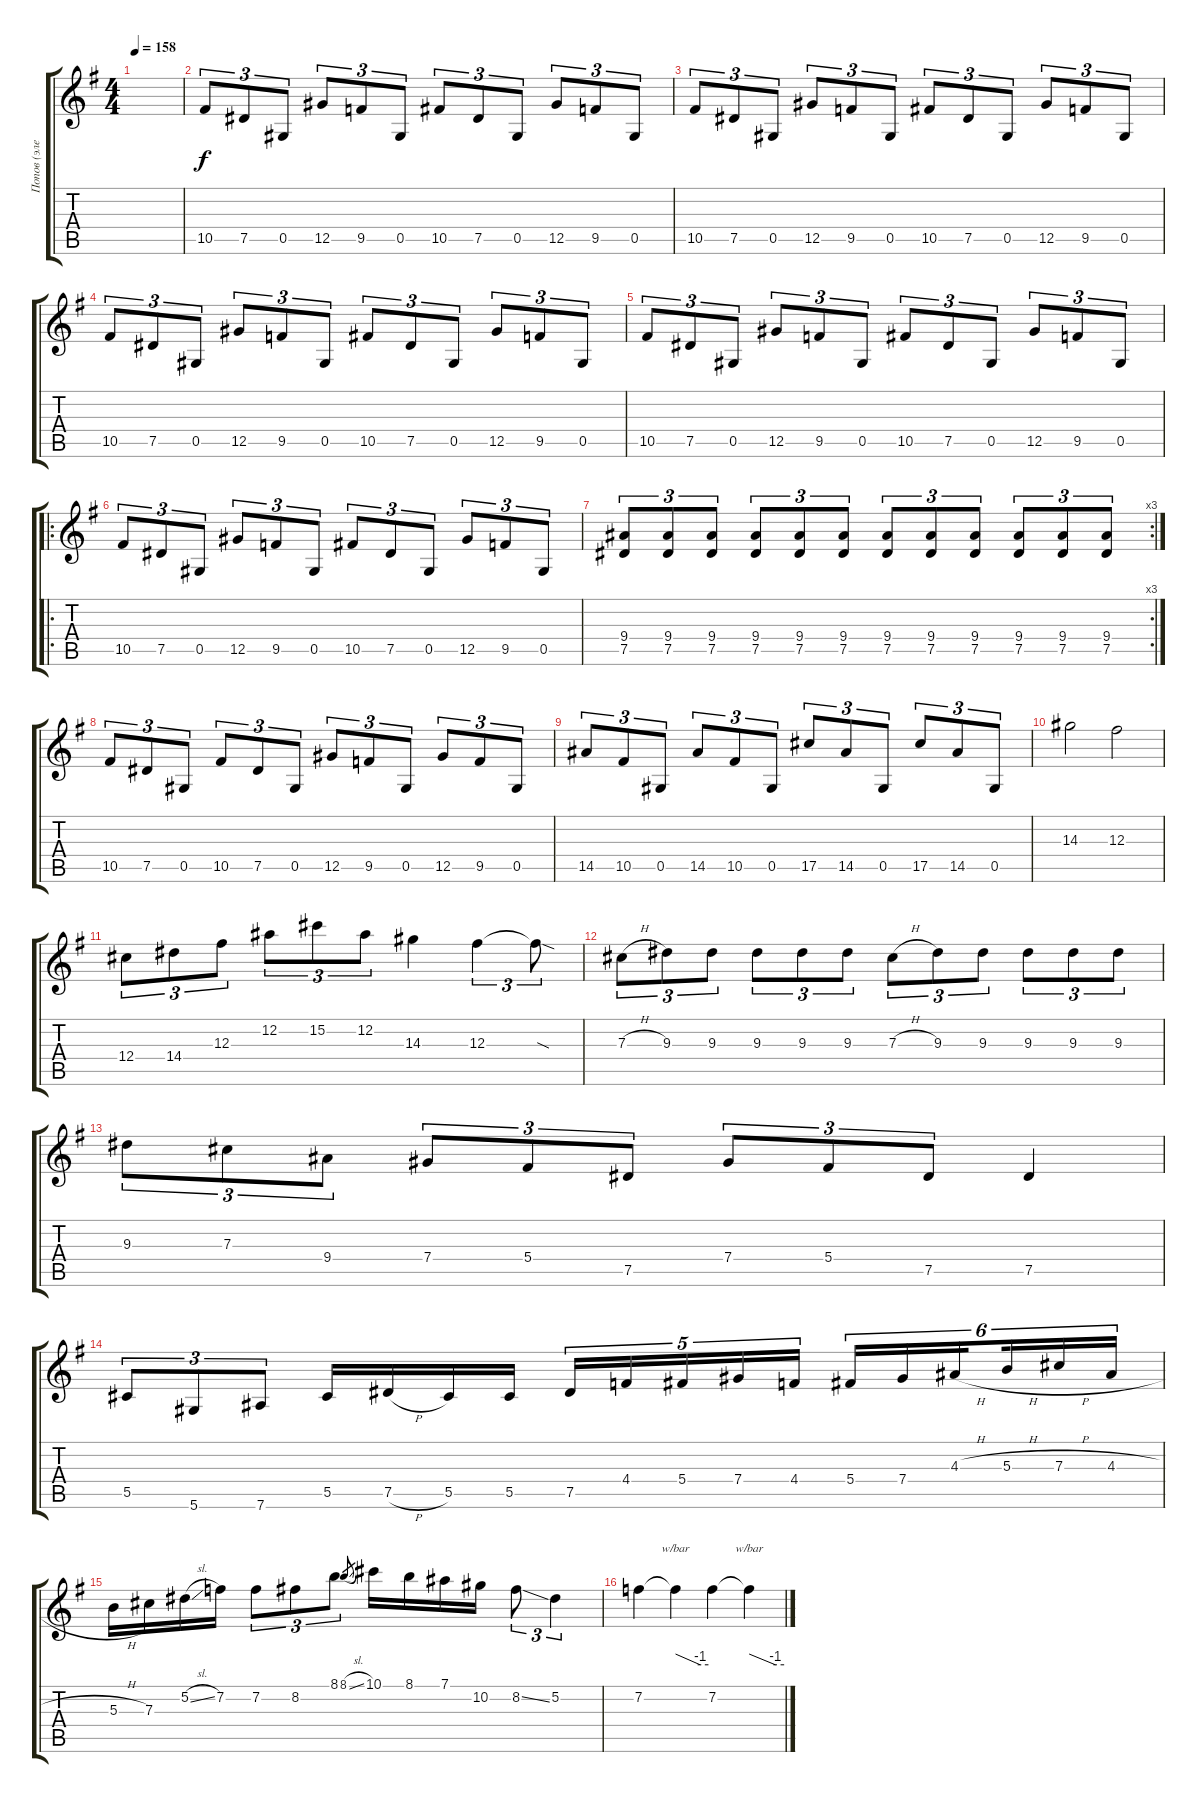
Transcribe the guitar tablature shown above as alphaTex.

\track ("Попов (электро)" "Попов (эле") {instrument distortionguitar}
\staff {score tabs}
\tuning (Eb4 Bb3 Gb3 Db3 Ab2 Eb2) {hide}
\ts (4 4)
\tempo 158
\clef g2
\ks g
|
10.5.8{tu (3 2)} 7.5.8{tu (3 2)} 0.5.8{tu (3 2)} 12.5.8{tu (3 2)} 9.5.8{tu (3 2)} 0.5.8{tu (3 2)} 10.5.8{tu (3 2)} 7.5.8{tu (3 2)} 0.5.8{tu (3 2)} 12.5.8{tu (3 2)} 9.5.8{tu (3 2)} 0.5.8{tu (3 2)} |
10.5.8{tu (3 2)} 7.5.8{tu (3 2)} 0.5.8{tu (3 2)} 12.5.8{tu (3 2)} 9.5.8{tu (3 2)} 0.5.8{tu (3 2)} 10.5.8{tu (3 2)} 7.5.8{tu (3 2)} 0.5.8{tu (3 2)} 12.5.8{tu (3 2)} 9.5.8{tu (3 2)} 0.5.8{tu (3 2)} |
10.5.8{tu (3 2)} 7.5.8{tu (3 2)} 0.5.8{tu (3 2)} 12.5.8{tu (3 2)} 9.5.8{tu (3 2)} 0.5.8{tu (3 2)} 10.5.8{tu (3 2)} 7.5.8{tu (3 2)} 0.5.8{tu (3 2)} 12.5.8{tu (3 2)} 9.5.8{tu (3 2)} 0.5.8{tu (3 2)} |
10.5.8{tu (3 2)} 7.5.8{tu (3 2)} 0.5.8{tu (3 2)} 12.5.8{tu (3 2)} 9.5.8{tu (3 2)} 0.5.8{tu (3 2)} 10.5.8{tu (3 2)} 7.5.8{tu (3 2)} 0.5.8{tu (3 2)} 12.5.8{tu (3 2)} 9.5.8{tu (3 2)} 0.5.8{tu (3 2)} |
\ro
10.5.8{tu (3 2)} 7.5.8{tu (3 2)} 0.5.8{tu (3 2)} 12.5.8{tu (3 2)} 9.5.8{tu (3 2)} 0.5.8{tu (3 2)} 10.5.8{tu (3 2)} 7.5.8{tu (3 2)} 0.5.8{tu (3 2)} 12.5.8{tu (3 2)} 9.5.8{tu (3 2)} 0.5.8{tu (3 2)} |
\rc 3
(9.4 7.5).8{tu (3 2)} (9.4 7.5).8{tu (3 2)} (9.4 7.5).8{tu (3 2)} (9.4 7.5).8{tu (3 2)} (9.4 7.5).8{tu (3 2)} (9.4 7.5).8{tu (3 2)} (9.4 7.5).8{tu (3 2)} (9.4 7.5).8{tu (3 2)} (9.4 7.5).8{tu (3 2)} (9.4 7.5).8{tu (3 2)} (9.4 7.5).8{tu (3 2)} (9.4 7.5).8{tu (3 2)} |
10.5.8{tu (3 2)} 7.5.8{tu (3 2)} 0.5.8{tu (3 2)} 10.5.8{tu (3 2)} 7.5.8{tu (3 2)} 0.5.8{tu (3 2)} 12.5.8{tu (3 2)} 9.5.8{tu (3 2)} 0.5.8{tu (3 2)} 12.5.8{tu (3 2)} 9.5.8{tu (3 2)} 0.5.8{tu (3 2)} |
14.5.8{tu (3 2)} 10.5.8{tu (3 2)} 0.5.8{tu (3 2)} 14.5.8{tu (3 2)} 10.5.8{tu (3 2)} 0.5.8{tu (3 2)} 17.5.8{tu (3 2)} 14.5.8{tu (3 2)} 0.5.8{tu (3 2)} 17.5.8{tu (3 2)} 14.5.8{tu (3 2)} 0.5.8{tu (3 2)} |
14.3.2 12.3.2 |
12.4.8{tu (3 2)} 14.4.8{tu (3 2)} 12.3.8{tu (3 2)} 12.2.8{tu (3 2)} 15.2.8{tu (3 2)} 12.2.8{tu (3 2)} 14.3.4 12.3.4{tu (3 2)} 12.3{sod t}.8{tu (3 2)} |
7.3{h}.8{tu (3 2)} 9.3.8{tu (3 2)} 9.3.8{tu (3 2)} 9.3.8{tu (3 2)} 9.3.8{tu (3 2)} 9.3.8{tu (3 2)} 7.3{h}.8{tu (3 2)} 9.3.8{tu (3 2)} 9.3.8{tu (3 2)} 9.3.8{tu (3 2)} 9.3.8{tu (3 2)} 9.3.8{tu (3 2)} |
9.3.8{tu (3 2)} 7.3.8{tu (3 2)} 9.4.8{tu (3 2)} 7.4.8{tu (3 2)} 5.4.8{tu (3 2)} 7.5.8{tu (3 2)} 7.4.8{tu (3 2)} 5.4.8{tu (3 2)} 7.5.8{tu (3 2)} 7.5.4 |
5.5.8{tu (3 2)} 5.6.8{tu (3 2)} 7.6.8{tu (3 2)} 5.5.16 7.5{h}.16 5.5.16 5.5.16 7.5.16{tu (5 4)} 4.4.16{tu (5 4)} 5.4.16{tu (5 4)} 7.4.16{tu (5 4)} 4.4.16{tu (5 4)} 5.4.16{tu (6 4)} 7.4.16{tu (6 4)} 4.3{h}.16{tu (6 4) beam splitsecondary} 5.3{h}.16{tu (6 4)} 7.3{h}.16{tu (6 4)} 4.3{h}.16{tu (6 4)} |
5.3{h}.16 7.3.16 5.2{sl}.16 7.2.16 7.2.8{tu (3 2)} 8.2.8{tu (3 2)} 8.1.8{tu (3 2)} 8.1{sl}.8{gr} 10.1.16 8.1.16 7.1.16 10.2.16 8.2{ss}.8{tu (3 2)} 5.2.4{tu (3 2)} |
7.2.4 7.2{t}.4{tbe (custom default 0 0 45 -4 60 -4)} 7.2.4 7.2{t}.4{tbe (custom default 0 0 45 -4 60 -4)}
